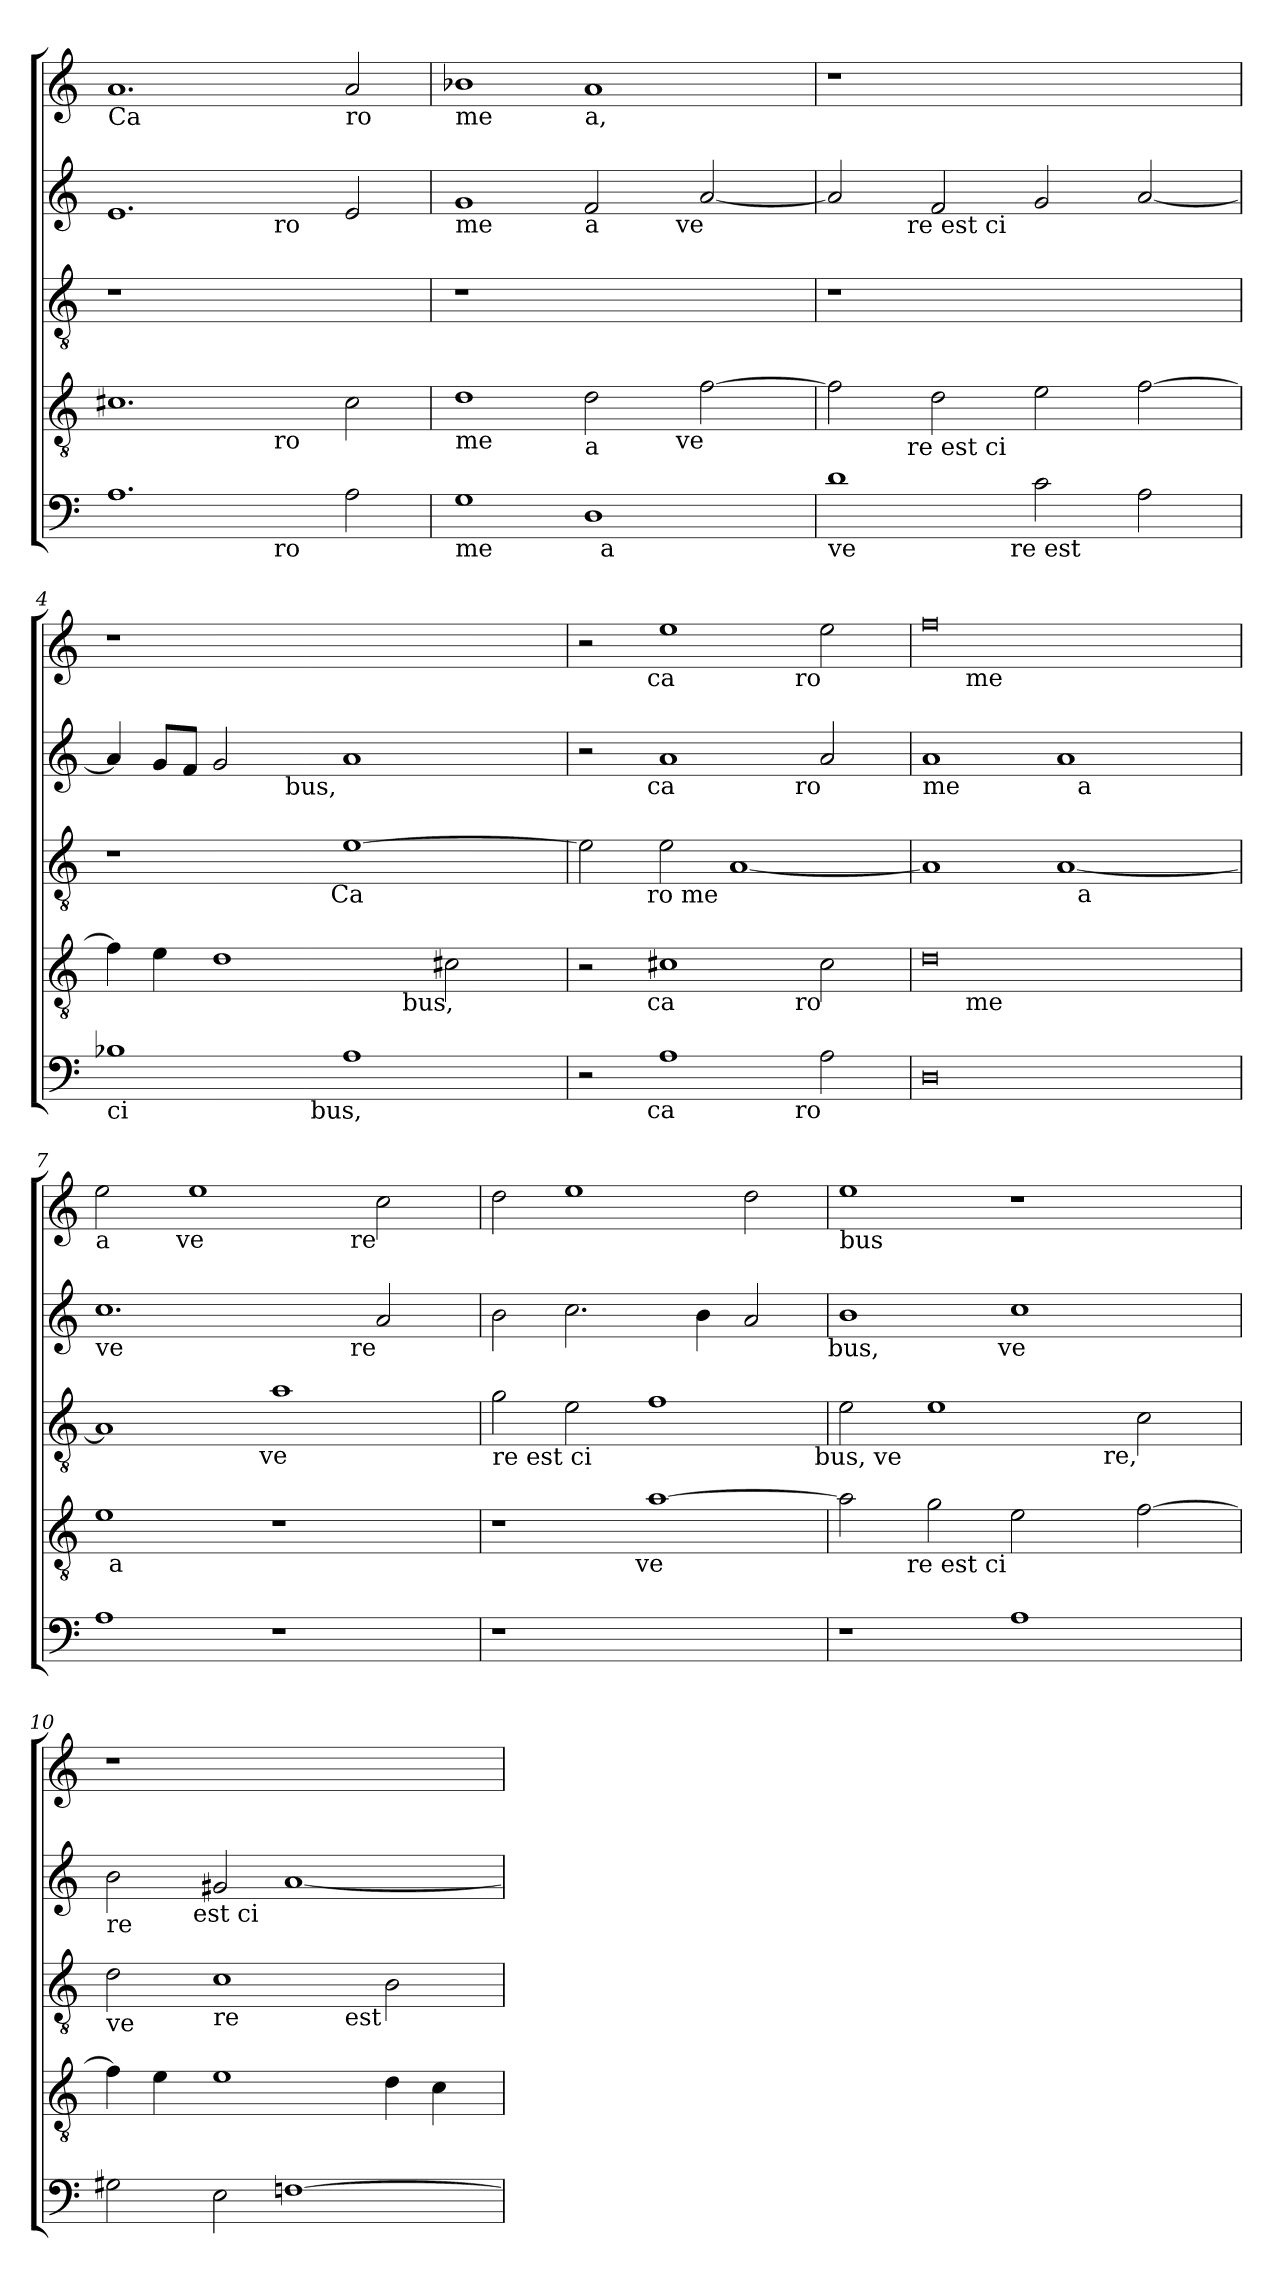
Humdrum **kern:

**kern	**kern	**kern	**kern	**kern
*part5	*part4	*part3	*part2	*part1
*staff5	*staff4	*staff3	*staff2	*staff1
*clefF4	*clefGv2	*clefGv2	*clefG2	*clefG2
*k[]	*k[]	*k[]	*k[]	*k[]
*C:	*C:	*C:	*C:	*C:
=1	=1	=1	=1	=1
!	!	!	!	!LO:TX:b:t=Ca
!	!	!	!LO:TX:b:t=Ca	!
!	!LO:TX:b:t=Ca	!	!	!
!LO:TX:b:t=Ca	!	!	!	!
*^	*^	*	*^	*
1.A	1ryy	1.c#X	1ryy	1r	1.e	1ryy	1.a
.	8ryy	.	8ryy	1ryy	.	8ryy	.
!	!	!	!	!	!	!LO:TX:b:t=ro	!
!	!	!	!LO:TX:b:t=ro	!	!	!	!
!	!LO:TX:b:t=ro	!	!	!	!	!	!
.	2..ryy	.	2..ryy	.	.	2..ryy	.
!	!	!	!	!	!	!	!LO:TX:b:t=ro
2A\	.	2c#\	.	.	2e/	.	2a/
=2	=2	=2	=2	=2	=2	=2	=2
!	!	!	!	!	!	!	!LO:TX:b:t=me
!	!	!	!	!	!LO:TX:b:t=me	!	!
!	!	!LO:TX:b:t=me	!	!	!	!	!
!LO:TX:b:t=me	!	!	!	!	!	!	!
1G	1ryy	1d	1ryy	1r	1g	1ryy	1b-X
!	!	!	!	!	!	!	!LO:TX:b:t=a,
!	!	!	!	!	!LO:TX:b:t=a	!	!
!	!	!LO:TX:b:t=a	!	!	!	!	!
1D	32ryy	2d\	4..ryy	1ryy	2f/	4..ryy	1a
!	!LO:TX:b:t=a	!	!	!	!	!	!
.	2ryy	.	.	.	.	.	.
!	!	!	!	!	!	!LO:TX:b:t=ve	!
!	!	!	!LO:TX:b:t=ve	!	!	!	!
.	.	.	2ryy	.	.	2ryy	.
.	.	[>2f\	.	.	[<2a/	.	.
.	4...ryy	.	.	.	.	.	.
.	.	.	16ryy	.	.	16ryy	.
=3	=3	=3	=3	=3	=3	=3	=3
!LO:TX:b:t=ve	!	!	!	!	!	!	!
1d	2...ryy	2f\]	4..ryy	1r	2a/]	4..ryy	1r
!	!	!	!	!	!	!LO:TX:b:t=re est ci	!
!	!	!	!LO:TX:b:t=re est ci	!	!	!	!
.	.	.	1ryy	.	.	1ryy	.
.	.	2d\	.	.	2f/	.	.
!	!LO:TX:b:t=re est	!	!	!	!	!	!
.	1ryy	.	.	.	.	.	.
2c\	.	2e\	.	1ryy	2g/	.	1ryy
.	.	.	2ryy	.	.	2ryy	.
2A\	.	[>2f\	.	.	[<2a/	.	.
.	16ryy	.	16ryy	.	.	16ryy	.
=4	=4	=4	=4	=4	=4	=4	=4
!LO:TX:b:t=ci	!	!	!	!	!	!	!
*	*	*	*	*^	*	*	*
1B-X	2ryy	4f\]	1ryy	1r	2ryy	4a/]	2ryy	1r
.	.	4e\	.	.	.	8g/L	.	.
.	.	.	.	.	.	8f/J	.	.
.	4ryy	1d	.	.	4...ryy	2g/	4ryy	.
.	8ryy	.	.	.	.	.	16.ryy	.
!	!	!	!	!	!	!	!LO:TX:b:t=bus,	!
.	.	.	.	.	.	.	1ryy	.
.	32ryy	.	.	.	.	.	.	.
!	!LO:TX:b:t=bus,	!	!	!	!	!	!	!
.	1ryy	.	.	.	.	.	.	.
!	!	!	!	!	!LO:TX:b:t=Ca	!	!	!
.	.	.	.	.	1ryy	.	.	.
1A	.	.	4ryy	[>1e	.	1a	.	1ryy
.	.	.	32ryy	.	.	.	.	.
!	!	!	!LO:TX:b:t=bus,	!	!	!	!	!
.	.	.	2ryy	.	.	.	.	.
.	.	2c#X\	.	.	.	.	.	.
.	.	.	8..ryy	.	.	.	.	.
.	.	.	.	.	.	.	8ryy	.
.	16.ryy	.	.	.	.	.	.	.
.	.	.	.	.	32ryy	.	32ryy	.
=5	=5	=5	=5	=5	=5	=5	=5	=5
*	*^	*	*^	*	*	*	*^	*^
*	*	*	*	*	*	*	*	*	*	*	*	*^
2r	4...ryy	1ryy	2r	4...ryy	1ryy	2e\]	4...ryy	2r	4...ryy	1ryy	2r	4...ryy	1ryy
!	!	!	!	!	!	!	!	!	!	!	!	!LO:TX:b:t=ca	!
!	!	!	!	!	!	!	!	!	!LO:TX:b:t=ca	!	!	!	!
!	!	!	!	!	!	!	!LO:TX:b:t=ro me	!	!	!	!	!	!
!	!	!	!	!LO:TX:b:t=ca	!	!	!	!	!	!	!	!	!
!	!LO:TX:b:t=ca	!	!	!	!	!	!	!	!	!	!	!	!
.	1ryy	.	.	1ryy	.	.	1ryy	.	1ryy	.	.	1ryy	.
1A	.	.	1c#X	.	.	2e\	.	1a	.	.	1ee	.	.
.	.	4..ryy	.	.	4..ryy	[<1A	.	.	.	4..ryy	.	.	4..ryy
!	!	!	!	!	!	!	!	!	!	!	!	!	!LO:TX:b:t=ro
!	!	!	!	!	!	!	!	!	!	!LO:TX:b:t=ro	!	!	!
!	!	!	!	!	!LO:TX:b:t=ro	!	!	!	!	!	!	!	!
!	!	!LO:TX:b:t=ro	!	!	!	!	!	!	!	!	!	!	!
.	.	2ryy	.	.	2ryy	.	.	.	.	2ryy	.	.	2ryy
.	2ryy	.	.	2ryy	.	.	2ryy	.	2ryy	.	.	2ryy	.
2A\	.	.	2c#\	.	.	.	.	2a/	.	.	2ee\	.	.
.	.	16ryy	.	.	16ryy	.	.	.	.	16ryy	.	.	16ryy
.	32ryy	.	.	32ryy	.	.	32ryy	.	32ryy	.	.	32ryy	.
!!LO:LB:g=z
=6	=6	=6	=6	=6	=6	=6	=6	=6	=6	=6	=6	=6	=6
!	!	!	!	!	!	!	!	!LO:TX:b:t=me	!	!	!	!	!
*v	*v	*v	*	*	*	*	*	*	*v	*v	*	*v	*v
*	*	*v	*v	*	*	*	*	*	*
0D	0d	8..ryy	1A]	1ryy	1a	1ryy	0ff	8..ryy
!	!	!	!	!	!	!	!	!LO:TX:b:t=me
!	!	!LO:TX:b:t=me	!	!	!	!	!	!
.	.	1ryy	.	.	.	.	.	1ryy
.	.	.	[<1A	16ryy	1a	16ryy	.	.
!	!	!	!	!	!	!LO:TX:b:t=a	!	!
!	!	!	!	!LO:TX:b:t=a	!	!	!	!
.	.	.	.	2...ryy	.	2...ryy	.	.
.	.	2ryy	.	.	.	.	.	2ryy
.	.	4ryy	.	.	.	.	.	4ryy
.	.	32ryy	.	.	.	.	.	32ryy
=7	=7	=7	=7	=7	=7	=7	=7	=7
!	!	!	!	!	!	!	!LO:TX:b:t=a	!
!	!	!	!	!	!LO:TX:b:t=ve	!	!	!
*	*	*	*	*	*	*	*	*^
1A	1e	32ryy	1A]	2ryy	1.cc	1ryy	2ee\	4...ryy	1ryy
!	!	!LO:TX:b:t=a	!	!	!	!	!	!	!
.	.	1ryy	.	.	.	.	.	.	.
!	!	!	!	!	!	!	!	!LO:TX:b:t=ve	!
.	.	.	.	.	.	.	.	1ryy	.
.	.	.	.	4...ryy	.	.	1ee	.	.
!	!	!	!	!LO:TX:b:t=ve	!	!	!	!	!
.	.	.	.	1ryy	.	.	.	.	.
1r	1r	.	1a	.	.	4..ryy	.	.	4..ryy
.	.	2ryy	.	.	.	.	.	.	.
!	!	!	!	!	!	!	!	!	!LO:TX:b:t=re
!	!	!	!	!	!	!LO:TX:b:t=re	!	!	!
.	.	.	.	.	.	2ryy	.	.	2ryy
.	.	.	.	.	.	.	.	2ryy	.
.	.	.	.	.	2a/	.	2cc\	.	.
.	.	4...ryy	.	.	.	.	.	.	.
.	.	.	.	.	.	16ryy	.	.	16ryy
.	.	.	.	32ryy	.	.	.	32ryy	.
=8	=8	=8	=8	=8	=8	=8	=8	=8	=8
!	!	!	!	!	!	!	!LO:TX:b:t=est ci	!	!
!	!	!	!	!	!LO:TX:b:t=est ci	!	!	!	!
!	!	!	!LO:TX:b:t=re est ci	!	!	!	!	!	!
*	*	*	*	*	*v	*v	*	*	*
*	*	*	*	*	*	*v	*v	*v
1r	1r	2ryy	2g\	1ryy	2b\	2dd\
.	.	4...ryy	2e\	.	2.cc\	1ee
!	!	!LO:TX:b:t=ve	!	!	!	!
.	.	1ryy	.	.	.	.
1ryy	[>1a	.	1f	2ryy	.	.
.	.	.	.	.	4b\	.
.	.	.	.	4...ryy	2a/	2dd\
!	!	!	!	!LO:TX:b:t=bus, ve	!	!
.	.	32ryy	.	32ryy	.	.
!	!	!	!	!	!LO:TX:b:t=bus,	!
=9	=9	=9	=9	=9	=9	=9
!	!	!	!	!	!	!LO:TX:b:t=bus
*	*	*	*	*	*^	*
1r	2a\]	4..ryy	2e\	1ryy	1b	2ryy	1ee
!	!	!LO:TX:b:t=re est ci	!	!	!	!	!
.	.	1ryy	.	.	.	.	.
.	2g\	.	1e	.	.	4...ryy	.
!	!	!	!	!	!	!LO:TX:b:t=ve	!
.	.	.	.	.	.	1ryy	.
1A	2e\	.	.	4ryy	1cc	.	1r
.	.	.	.	8ryy	.	.	.
.	.	.	.	32ryy	.	.	.
!	!	!	!	!LO:TX:b:t=re,	!	!	!
.	.	.	.	2ryy	.	.	.
.	.	2ryy	.	.	.	.	.
.	[>2f\	.	2c\	.	.	.	.
.	.	.	.	16.ryy	.	.	.
.	.	16ryy	.	.	.	.	.
.	.	.	.	.	.	32ryy	.
=10	=10	=10	=10	=10	=10	=10	=10
!	!	!	!	!	!LO:TX:b:t=re	!	!
!	!	!	!LO:TX:b:t=ve	!	!	!	!
*	*v	*v	*	*	*	*	*
2G#X\	4f\]	2d\	1ryy	2b\	4..ryy	1r
.	4e\	.	.	.	.	.
!	!	!	!	!	!LO:TX:b:t=est ci	!
.	.	.	.	.	1ryy	.
!	!	!LO:TX:b:t=re	!	!	!	!
2E\	1e	1c	.	2g#X/	.	.
[>1Fn	.	.	4.ryy	[<1a	.	1ryy
!	!	!	!LO:TX:b:t=est	!	!	!
.	.	.	2ryy	.	.	.
.	.	.	.	.	2ryy	.
.	4d\	2B\	.	.	.	.
.	4c\	.	.	.	.	.
.	.	.	8ryy	.	.	.
.	.	.	.	.	16ryy	.
*	*	*v	*v	*	*	*
*	*	*	*v	*v	*
=	=	=	=	=
*-	*-	*-	*-	*-
